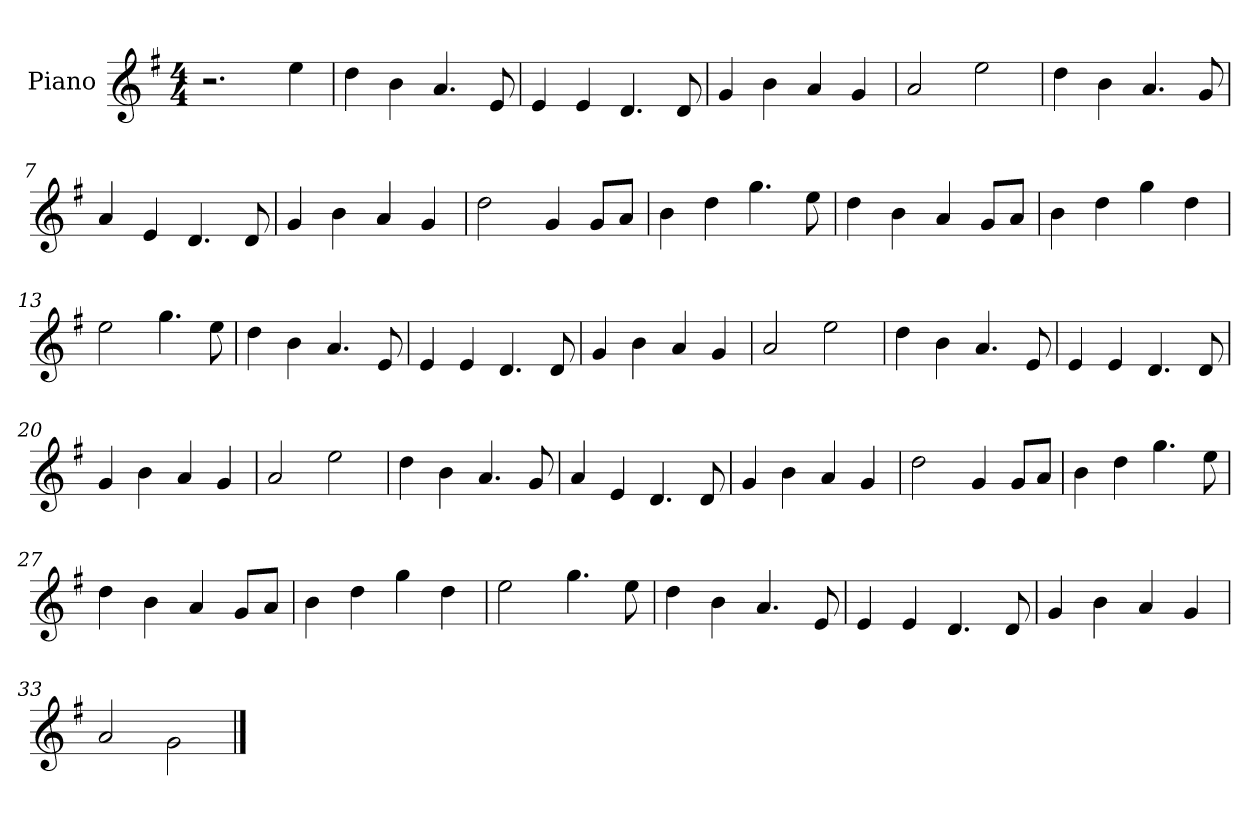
**kern
*part1
*staff1
*I"Piano
*I'Pno
*clefG2
*k[f#]
*M4/4
=1
2.r
4ee\
=2
4dd\
4b\
4.a/
8e/
=3
4e/
4e/
4.d/
8d/
=4
4g/
4b\
4a/
4g/
=5
2a/
2ee\
=6
4dd\
4b\
4.a/
8g/
=7
4a/
4e/
4.d/
8d/
=8
4g/
4b\
4a/
4g/
=9
2dd\
4g/
8g/L
8a/J
=10
4b\
4dd\
4.gg\
8ee\
=11
4dd\
4b\
4a/
8g/L
8a/J
=12
4b\
4dd\
4gg\
4dd\
=13
2ee\
4.gg\
8ee\
=14
4dd\
4b\
4.a/
8e/
=15
4e/
4e/
4.d/
8d/
=16
4g/
4b\
4a/
4g/
=17
2a/
2ee\
=18
4dd\
4b\
4.a/
8e/
=19
4e/
4e/
4.d/
8d/
=20
4g/
4b\
4a/
4g/
=21
2a/
2ee\
=22
4dd\
4b\
4.a/
8g/
=23
4a/
4e/
4.d/
8d/
=24
4g/
4b\
4a/
4g/
=25
2dd\
4g/
8g/L
8a/J
=26
4b\
4dd\
4.gg\
8ee\
=27
4dd\
4b\
4a/
8g/L
8a/J
=28
4b\
4dd\
4gg\
4dd\
=29
2ee\
4.gg\
8ee\
=30
4dd\
4b\
4.a/
8e/
=31
4e/
4e/
4.d/
8d/
=32
4g/
4b\
4a/
4g/
=33
2a/
2g\
==
*-
